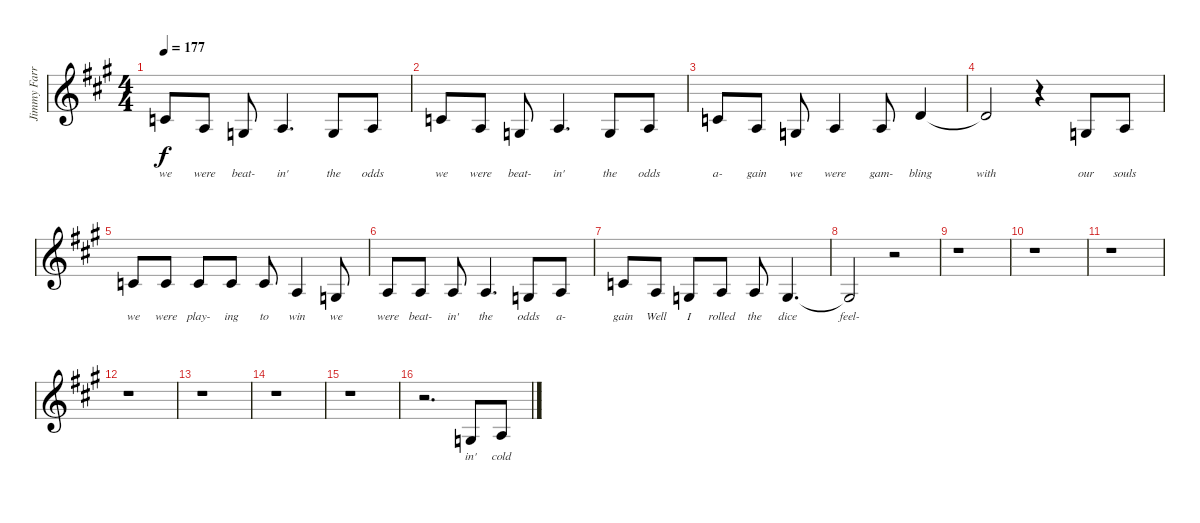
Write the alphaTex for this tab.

\track ("Jimmy Farrar Vocals" "Jimmy Farr") {instrument lead2sawtooth}
\staff {score}
\tuning (E4 B3 G3 D3 A2 E2) {hide}
\ts (4 4)
\tempo 177
\clef g2
\ks a
1.2.8{lyrics (0 "we") lyrics (1 "") lyrics (2 "") lyrics (3 "") lyrics (4 "") dy f} 2.3.8{lyrics (0 "were") lyrics (1 "") lyrics (2 "") lyrics (3 "") lyrics (4 "")} 0.3.8{lyrics (0 "beat-") lyrics (1 "") lyrics (2 "") lyrics (3 "") lyrics (4 "")} 2.3.4{d lyrics (0 "in'") lyrics (1 "") lyrics (2 "") lyrics (3 "") lyrics (4 "")} 0.3.8{lyrics (0 "the") lyrics (1 "") lyrics (2 "") lyrics (3 "") lyrics (4 "")} 2.3.8{lyrics (0 "odds") lyrics (1 "") lyrics (2 "") lyrics (3 "") lyrics (4 "")} |
1.2.8{lyrics (0 "we") lyrics (1 "") lyrics (2 "") lyrics (3 "") lyrics (4 "")} 2.3.8{lyrics (0 "were") lyrics (1 "") lyrics (2 "") lyrics (3 "") lyrics (4 "")} 0.3.8{lyrics (0 "beat-") lyrics (1 "") lyrics (2 "") lyrics (3 "") lyrics (4 "")} 2.3.4{d lyrics (0 "in'") lyrics (1 "") lyrics (2 "") lyrics (3 "") lyrics (4 "")} 0.3.8{lyrics (0 "the") lyrics (1 "") lyrics (2 "") lyrics (3 "") lyrics (4 "")} 2.3.8{lyrics (0 "odds") lyrics (1 "") lyrics (2 "") lyrics (3 "") lyrics (4 "")} |
1.2.8{lyrics (0 "a-") lyrics (1 "") lyrics (2 "") lyrics (3 "") lyrics (4 "")} 2.3.8{lyrics (0 "gain") lyrics (1 "") lyrics (2 "") lyrics (3 "") lyrics (4 "")} 0.3.8{lyrics (0 "we") lyrics (1 "") lyrics (2 "") lyrics (3 "") lyrics (4 "")} 2.3.4{lyrics (0 "were") lyrics (1 "") lyrics (2 "") lyrics (3 "") lyrics (4 "")} 2.3.8{lyrics (0 "gam-") lyrics (1 "") lyrics (2 "") lyrics (3 "") lyrics (4 "")} 3.2.4{lyrics (0 "bling") lyrics (1 "") lyrics (2 "") lyrics (3 "") lyrics (4 "")} |
3.2{t}.2{lyrics (0 "with") lyrics (1 "") lyrics (2 "") lyrics (3 "") lyrics (4 "")} r.4 0.3.8{lyrics (0 "our") lyrics (1 "") lyrics (2 "") lyrics (3 "") lyrics (4 "")} 2.3.8{lyrics (0 "souls") lyrics (1 "") lyrics (2 "") lyrics (3 "") lyrics (4 "")} |
1.2.8{lyrics (0 "we") lyrics (1 "") lyrics (2 "") lyrics (3 "") lyrics (4 "")} 1.2.8{lyrics (0 "were") lyrics (1 "") lyrics (2 "") lyrics (3 "") lyrics (4 "")} 1.2.8{lyrics (0 "play-") lyrics (1 "") lyrics (2 "") lyrics (3 "") lyrics (4 "")} 1.2.8{lyrics (0 "ing") lyrics (1 "") lyrics (2 "") lyrics (3 "") lyrics (4 "")} 1.2.8{lyrics (0 "to") lyrics (1 "") lyrics (2 "") lyrics (3 "") lyrics (4 "")} 2.3.4{lyrics (0 "win") lyrics (1 "") lyrics (2 "") lyrics (3 "") lyrics (4 "")} 0.3.8{lyrics (0 "we") lyrics (1 "") lyrics (2 "") lyrics (3 "") lyrics (4 "")} |
2.3.8{lyrics (0 "were") lyrics (1 "") lyrics (2 "") lyrics (3 "") lyrics (4 "")} 2.3.8{lyrics (0 "beat-") lyrics (1 "") lyrics (2 "") lyrics (3 "") lyrics (4 "")} 2.3.8{lyrics (0 "in'") lyrics (1 "") lyrics (2 "") lyrics (3 "") lyrics (4 "")} 2.3.4{d lyrics (0 "the") lyrics (1 "") lyrics (2 "") lyrics (3 "") lyrics (4 "")} 0.3.8{lyrics (0 "odds") lyrics (1 "") lyrics (2 "") lyrics (3 "") lyrics (4 "")} 2.3.8{lyrics (0 "a-") lyrics (1 "") lyrics (2 "") lyrics (3 "") lyrics (4 "")} |
1.2.8{lyrics (0 "gain") lyrics (1 "") lyrics (2 "") lyrics (3 "") lyrics (4 "")} 2.3.8{lyrics (0 "Well") lyrics (1 "") lyrics (2 "") lyrics (3 "") lyrics (4 "")} 0.3.8{lyrics (0 "I") lyrics (1 "") lyrics (2 "") lyrics (3 "") lyrics (4 "")} 2.3.8{lyrics (0 "rolled") lyrics (1 "") lyrics (2 "") lyrics (3 "") lyrics (4 "")} 2.3.8{lyrics (0 "the") lyrics (1 "") lyrics (2 "") lyrics (3 "") lyrics (4 "")} 0.3.4{d lyrics (0 "dice") lyrics (1 "") lyrics (2 "") lyrics (3 "") lyrics (4 "")} |
0.3{t}.2{lyrics (0 "feel-") lyrics (1 "") lyrics (2 "") lyrics (3 "") lyrics (4 "")} r.2 |
r.1 |
r.1 |
r.1 |
r.1 |
r.1 |
r.1 |
r.1 |
r.2{d} 0.3.8{lyrics (0 "in'") lyrics (1 "") lyrics (2 "") lyrics (3 "") lyrics (4 "")} 2.3.8{lyrics (0 "cold") lyrics (1 "") lyrics (2 "") lyrics (3 "") lyrics (4 "")}
